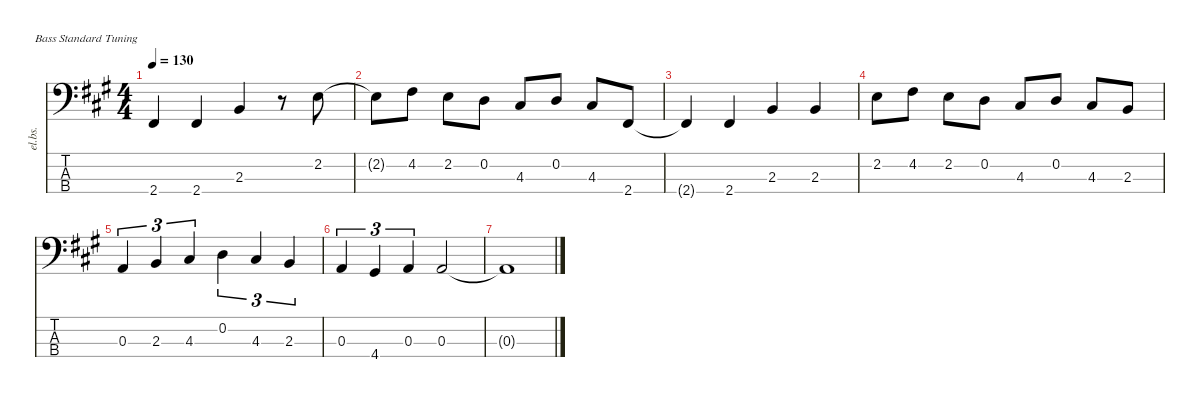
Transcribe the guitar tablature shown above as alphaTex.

\defaultSystemsLayout 4
\hideDynamics
\bracketExtendMode nobrackets
\track ("Bass" "el.bs.") {instrument electricbasspick}
\staff {score tabs}
\tuning (G2 D2 A1 E1)
\ts (4 4)
\tempo 130
\clef f4
\ks a
2.4{t acc #}.4{dy f} 2.4{acc #}.4 2.3{acc forcenatural}.4 r.8 2.2{acc forcenatural}.8 |
2.2{t acc forcenatural}.8 4.2{acc #}.8 2.2{acc forcenatural}.8 0.2{acc forcenatural}.8 4.3{acc #}.8 0.2{acc forcenatural}.8 4.3{acc #}.8 2.4{acc #}.8 |
2.4{t acc #}.4 2.4{acc #}.4 2.3{acc forcenatural}.4 2.3{acc forcenatural}.4 |
2.2{acc forcenatural}.8 4.2{acc #}.8 2.2{acc forcenatural}.8 0.2{acc forcenatural}.8 4.3{acc #}.8 0.2{acc forcenatural}.8 4.3{acc #}.8 2.3{acc forcenatural}.8 |
0.3{acc forcenatural}.4{tu (3 2)} 2.3{acc forcenatural}.4{tu (3 2)} 4.3{acc #}.4{tu (3 2)} 0.2{acc forcenatural}.4{tu (3 2)} 4.3{acc #}.4{tu (3 2)} 2.3{acc forcenatural}.4{tu (3 2)} |
0.3{acc forcenatural}.4{tu (3 2)} 4.4{acc #}.4{tu (3 2)} 0.3{acc forcenatural}.4{tu (3 2)} 0.3{acc forcenatural}.2 |
0.3{t acc forcenatural}.1
